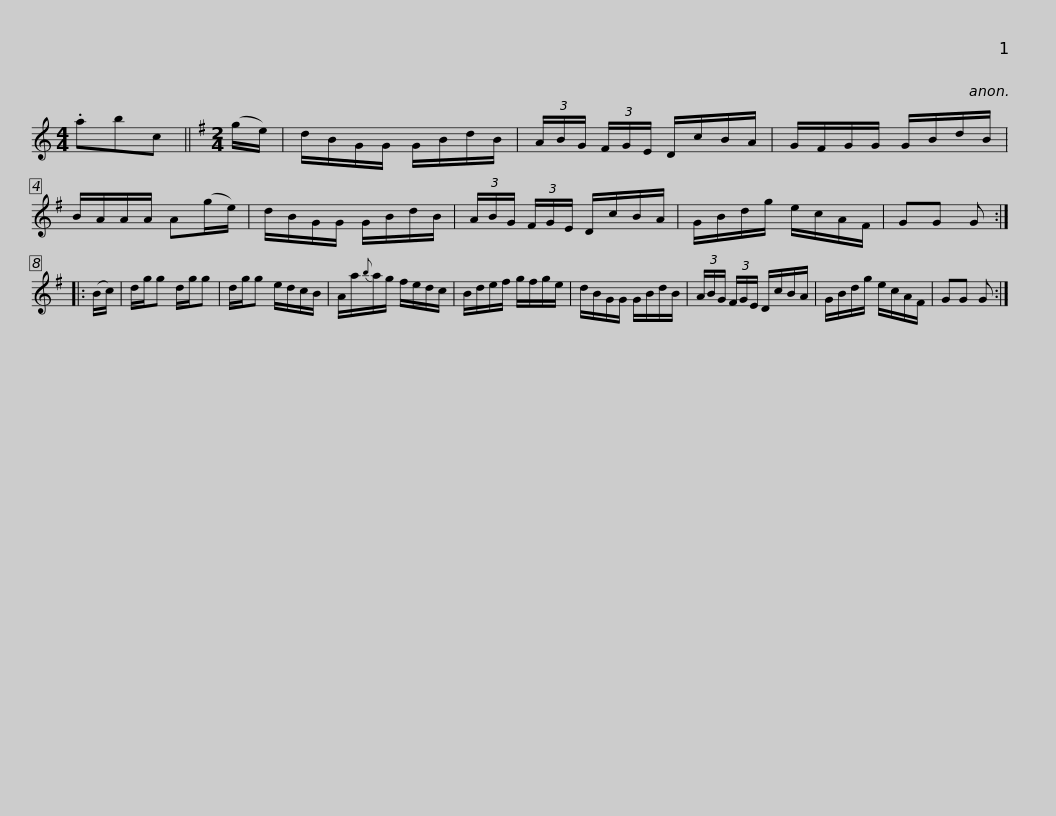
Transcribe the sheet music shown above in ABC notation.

X:1
L:1/8
M:4/4
I:linebreak $
K:C
V:1 treble
V:1
 .abc ||[K:G][M:2/4] (g/e/) | d/B/G/G/ G/B/d/B/ | (3A/B/G/ (3F/G/E/ D/c/B/A/ | G/F/G/G/ G/B/d/B/ | %5
 B/A/A/A/ A(g/e/) | d/B/G/G/ G/B/d/B/ |$ (3A/B/G/ (3F/G/E/ D/c/B/A/ | G/B/d/g/ e/c/A/F/ | GG G :: %10
 (B/c/) | d/g/g d/g/g | d/g/g e/d/c/B/ | A/a/{b}a/g/ f/e/d/c/ |$ B/d/e/f/ g/f/g/e/ | %15
 d/B/G/G/ G/B/d/B/ | (3A/B/G/ (3F/G/E/ D/c/B/A/ | G/B/d/g/ e/c/A/F/ | GG G :| %19
